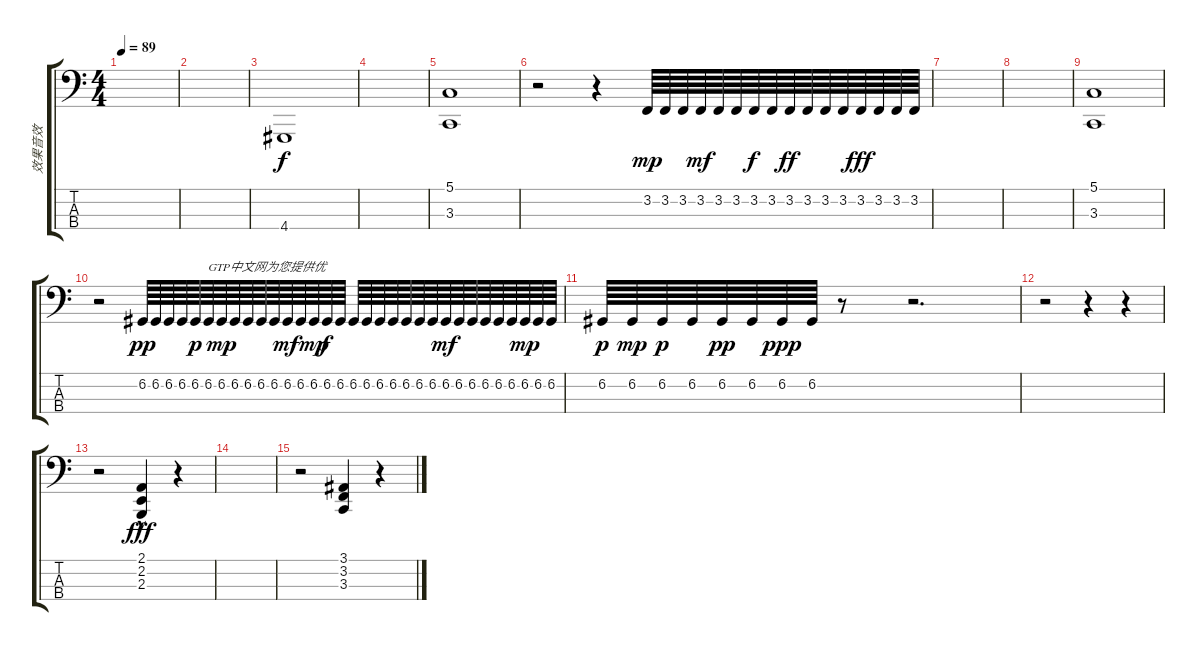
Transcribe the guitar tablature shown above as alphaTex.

\track ("效果音效" "效果音效") {instrument gunshot}
\staff {score tabs}
\tuning (G2 D2 A1 E1) {hide}
\ts (4 4)
\tempo 89
\clef f4
\ks c
|
|
4.4.1 |
|
(5.1 3.3).1 |
r.2 r.4 3.2.64{dy mp} 3.2.64 3.2.64 3.2.64{dy mf} 3.2.64 3.2.64 3.2.64{dy f} 3.2.64 3.2.64{dy ff} 3.2.64 3.2.64 3.2.64 3.2.64{dy fff} 3.2.64 3.2.64 3.2.64 |
|
|
(5.1 3.3).1 |
r.2 6.2.64{dy pp} 6.2.64 6.2.64 6.2.64 6.2.64{dy p} 6.2.64{txt "GTP中文网为您提供优"} 6.2.64{dy mp} 6.2.64 6.2.64 6.2.64 6.2.64 6.2.64{dy mf} 6.2.64 6.2.64{dy mp} 6.2.64{dy f} 6.2.64 6.2.64 6.2.64 6.2.64 6.2.64 6.2.64 6.2.64 6.2.64 6.2.64{dy mf} 6.2.64 6.2.64 6.2.64 6.2.64 6.2.64 6.2.64{dy mp} 6.2.64 6.2.64 |
6.2.64{dy p} 6.2.64{dy mp} 6.2.64{dy p} 6.2.64 6.2.64{dy pp} 6.2.64 6.2.64{dy ppp} 6.2.64 r.8 r.2{d} |
r.2 r.4 r.4 |
r.2 (2.1 2.2{hac} 2.3).4{dy fff} r.4 |
|
r.2 (3.1 3.2 3.3).4 r.4
